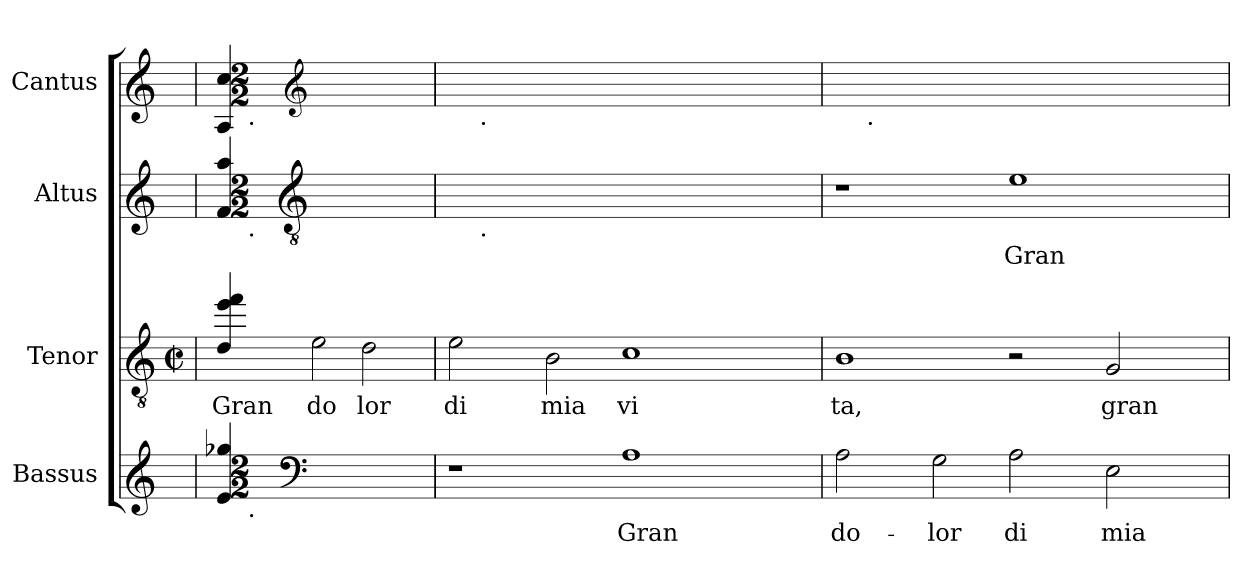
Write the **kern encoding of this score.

**kern	**text	**kern	**text	**kern	**text	**kern
*part4	*part4	*part3	*part3	*part2	*part2	*part1
*staff4	*staff4	*staff3	*staff3	*staff2	*staff2	*staff1
*I"Bassus	*	*I"Tenor	*	*I"Altus	*	*I"Cantus
!!LO:PB:g=z
*stria5	*	*stria5	*	*stria5	*	*stria5
*	*	*clefGv2	*	*	*	*
*	*	*M2/2	*	*	*	*
*	*	*met(c|)	*	*	*	*
=1	=1!	=1	=1!	=1	=1!	=1!
!	!	!	!LO:LY:b:cj	!	!	!
*^	*	*	*	*^	*	*^
4gg-X/ 4e/	16..ryy	.	4ff/ 4d/ 4ee	Gran	4aa/ 4f/	16..ryy	.	4cc/ 4A/	16..ryy
!	!	!	!	!	!	!	!	!	!LO:TX:b:t=.
!	!	!	!	!	!	!LO:TX:b:t=.	!	!	!
!	!LO:TX:b:t=.	!	!	!	!	!	!	!	!
.	2ryy	.	.	.	.	2ryy	.	.	2ryy
*clefF4	*	*	*	*	*clefGv2	*	*	*clefG2	*
*M2/2	*	*	*	*	*M2/2	*	*	*M2/2	*
*met(c|)	*	*	*	*	*met(c|)	*	*	*met(c|)	*
!	!	!	!LO:N:vis=2	!LO:LY:b:cj	!	!	!	!	!
2ryy	.	.	4e\	do	2ryy	.	.	2ryy	.
!	!	!	!LO:N:vis=2	!LO:LY:b:cj	!	!	!	!	!
.	.	.	4d\	lor	.	.	.	.	.
.	8ryy	.	.	.	.	8ryy	.	.	8ryy
.	64ryy	.	.	.	.	64ryy	.	.	64ryy
=2	=2	=2	=2	=2	=2	=2	=2	=2	=2
!	!	!	!	!LO:LY:b:cj	!	!	!	!	!
*	*	*	*	*	*v	*v	*	*	*
*v	*v	*	*	*	*	*	*v	*v
1r	.	2e\	di	16..ryy	.	16..ryy
!	!	!	!	!	!	!LO:TX:b:t=.
!	!	!	!	!LO:TX:b:t=.	!	!
.	.	.	.	1ryy	.	1ryy
!	!	!	!LO:LY:b:cj	!	!	!
.	.	2B\	mia	.	.	.
!	!LO:LY:b:cj	!	!LO:LY:b:cj	!	!	!
1A	Gran	1c	vi	.	.	.
.	.	.	.	2ryy	.	2ryy
.	.	.	.	4ryy	.	4ryy
.	.	.	.	8ryy	.	8ryy
.	.	.	.	64ryy	.	64ryy
=3	=3	=3	=3	=3	=3	=3
!	!LO:LY:b:cj	!	!LO:LY:b:cj	!	!	!
2A\	do-	1B	ta,	1r	.	16..ryy
!	!	!	!	!	!	!LO:TX:b:t=.
.	.	.	.	.	.	1ryy
!	!LO:LY:b:cj	!	!	!	!	!
2G\	-lor	.	.	.	.	.
!	!LO:LY:b:cj	!	!	!	!LO:LY:b:cj	!
2A\	di	2r	.	1e	Gran	.
.	.	.	.	.	.	2ryy
!	!LO:LY:b:cj	!	!LO:LY:b:cj	!	!	!
2E\	mia	2G/	gran	.	.	.
.	.	.	.	.	.	4ryy
.	.	.	.	.	.	8ryy
.	.	.	.	.	.	64ryy
=	=	=	=	=	=	=
*-	*-	*-	*-	*-	*-	*-
